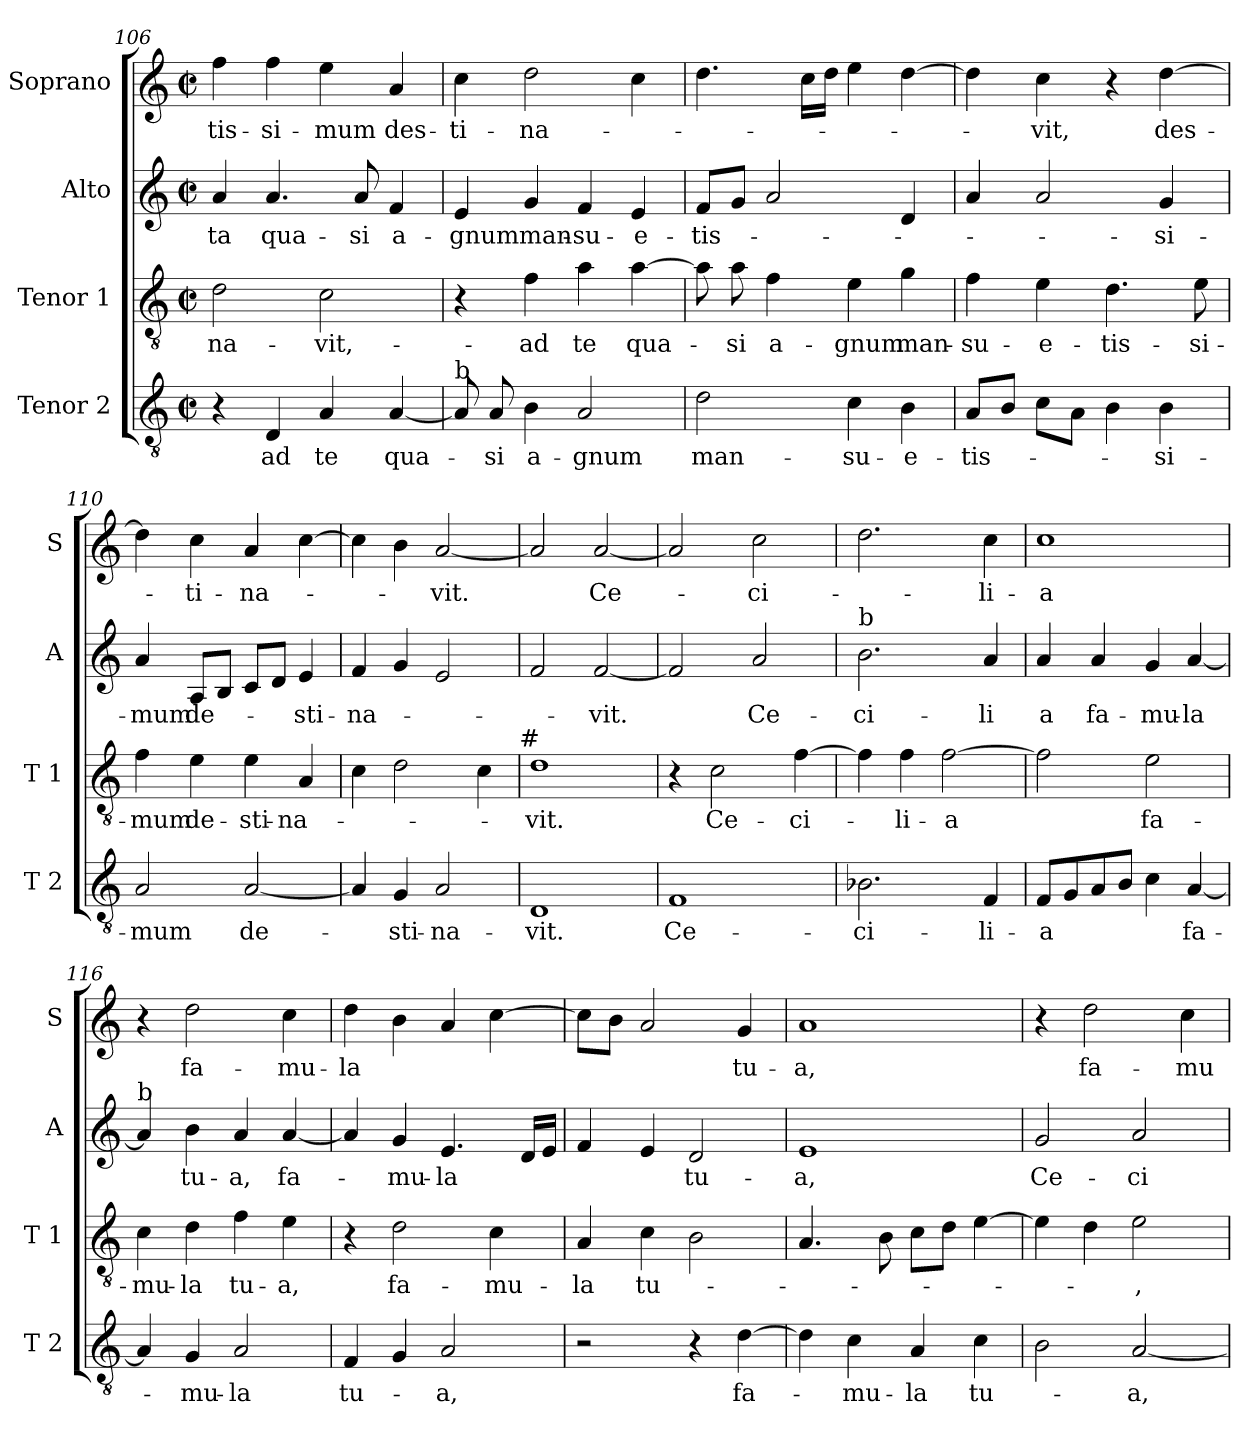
**kern	**text	**kern	**text	**kern	**text	**kern	**text
*part4	*part4	*part3	*part3	*part2	*part2	*part1	*part1
*staff4	*staff4	*staff3	*staff3	*staff2	*staff2	*staff1	*staff1
*I"Tenor 2	*	*I"Tenor 1	*	*I"Alto	*	*I"Soprano	*
*I'T 2	*	*I'T 1	*	*I'A	*	*I'S	*
*clefGv2	*	*clefGv2	*	*clefG2	*	*clefG2	*
*k[]	*	*k[]	*	*k[]	*	*k[]	*
*C:	*	*C:	*	*C:	*	*C:	*
*M2/2	*	*M2/2	*	*M2/2	*	*M2/2	*
*met(c|)	*	*met(c|)	*	*met(c|)	*	*met(c|)	*
=106	=106	=106	=106	=106	=106	=106	=106
4r	.	2d\	-na-	4a/	ta	4ff\	-tis-
4D/	ad	.	.	4.a/	qua-	4ff\	-si-
4A/	te	2c\	-vit,-	.	.	4ee\	-mum
.	.	.	.	8a/	-si	.	.
[4A/	qua-	.	.	4f/	a-	4a/	des-
=107	=107	=107	=107	=107	=107	=107	=107
!LO:TX:a:t=b	!	!	!	!	!	!	!
8A/]	.	4r	.	4e/	-gnum	4cc\	-ti-
8A/	-si	.	.	.	.	.	.
4B\	a-	4f\	-ad	4g/	man-	2dd\	-na-
2A/	-gnum	4a\	te	4f/	-su-	.	.
.	.	[4a\	qua-	4e/	-e-	4cc\	.
=108	=108	=108	=108	=108	=108	=108	=108
2d\	man-	8a\]	.	8f/L	-tis-	4.dd\	.
.	.	8a\	-si	8g/J	.	.	.
.	.	4f\	a-	2a/	.	.	.
.	.	.	.	.	.	16cc\LL	.
.	.	.	.	.	.	16dd\JJ	.
4c\	-su-	4e\	-gnum	.	.	4ee\	.
4B\	-e-	4g\	man-	4d/	.	[4dd\	.
=109	=109	=109	=109	=109	=109	=109	=109
8A/L	-tis-	4f\	-su-	4a/	.	4dd\]	.
8B/J	.	.	.	.	.	.	.
8c\L	.	4e\	-e-	2a/	.	4cc\	-vit,
8A\J	.	.	.	.	.	.	.
4B\	.	4.d\	-tis-	.	.	4r	.
4B\	-si-	.	.	4g/	-si-	[4dd\	des-
.	.	8e\	-si-	.	.	.	.
!!LO:PB:g=z
=110	=110	=110	=110	=110	=110	=110	=110
2A/	-mum	4f\	-mum	4a/	-mum	4dd\]	.
.	.	4e\	de-	8A/L	de-	4cc\	-ti-
.	.	.	.	8B/J	.	.	.
[2A/	de-	4e\	-sti-	8c/L	.	4a/	-na-
.	.	.	.	8d/J	.	.	.
.	.	4A/	-na-	4e/	-sti-	[4cc\	.
=111	=111	=111	=111	=111	=111	=111	=111
4A/]	.	4c\	.	4f/	-na-	4cc\]	.
4G/	-sti-	2d\	.	4g/	.	4b\	.
2A/	-na-	.	.	2e/	.	[2a/	-vit.
.	.	4c\	.	.	.	.	.
!	!	!LO:TX:a:t=#	!	!	!	!	!
=112	=112	=112	=112	=112	=112	=112	=112
1D	-vit.	1d	-vit.	2f/	.	2a/]	.
.	.	.	.	[2f/	-vit.	[2a/	Ce-
=113	=113	=113	=113	=113	=113	=113	=113
1F	Ce-	4r	.	2f/]	.	2a/]	.
.	.	2c\	Ce-	.	.	.	.
.	.	.	.	2a/	Ce-	2cc\	-ci-
.	.	[4f\	-ci-	.	.	.	.
=114	=114	=114	=114	=114	=114	=114	=114
!	!	!	!	!LO:TX:a:t=b	!	!	!
2.B-X\	-ci-	4f\]	.	2.b\	-ci-	2.dd\	.
.	.	4f\	-li-	.	.	.	.
.	.	[2f\	-a	.	.	.	.
4F/	-li-	.	.	4a/	-li	4cc\	-li-
!!LO:LB:g=z
=115	=115	=115	=115	=115	=115	=115	=115
8F/L	-a	2f\]	.	4a/	a	1cc	-a
8G/	.	.	.	.	.	.	.
8A/	.	.	.	4a/	fa-	.	.
8B/J	.	.	.	.	.	.	.
4c\	.	2e\	fa-	4g/	-mu-	.	.
[4A/	fa-	.	.	[4a/	-la	.	.
=116	=116	=116	=116	=116	=116	=116	=116
!	!	!	!	!LO:TX:a:t=b	!	!	!
4A/]	.	4c\	-mu-	4a/]	.	4r	.
4G/	-mu-	4d\	-la	4b\	tu-	2dd\	fa-
2A/	-la	4f\	tu-	4a/	-a,	.	.
.	.	4e\	-a,	[4a/	fa-	4cc\	-mu-
=117	=117	=117	=117	=117	=117	=117	=117
4F/	tu-	4r	.	4a/]	.	4dd\	-la
4G/	.	2d\	fa-	4g/	-mu-	4b\	.
2A/	-a,	.	.	4.e/	-la	4a/	.
.	.	4c\	-mu-	.	.	[4cc\	.
.	.	.	.	16d/LL	.	.	.
.	.	.	.	16e/JJ	.	.	.
=118	=118	=118	=118	=118	=118	=118	=118
2r	.	4A/	-la	4f/	.	8cc\L]	.
.	.	.	.	.	.	8b\J	.
.	.	4c\	tu-	4e/	.	2a/	.
4r	.	2B\	.	2d/	tu-	.	.
[4d\	fa-	.	.	.	.	4g/	tu-
=119	=119	=119	=119	=119	=119	=119	=119
4d\]	.	4.A/	.	1e	-a,	1a	-a,
4c\	-mu-	.	.	.	.	.	.
.	.	8B\	.	.	.	.	.
4A/	-la	8c\L	.	.	.	.	.
.	.	8d\J	.	.	.	.	.
4c\	tu-	[4e\	.	.	.	.	.
=120	=120	=120	=120	=120	=120	=120	=120
2B\	.	4e\]	.	2g/	Ce-	4r	.
.	.	4d\	.	.	.	2dd\	fa-
[2A/	-a,	2e\	-,	2a/	-ci-	.	.
.	.	.	.	.	.	4cc\	-mu-
=	=	=	=	=	=	=	=
*-	*-	*-	*-	*-	*-	*-	*-
